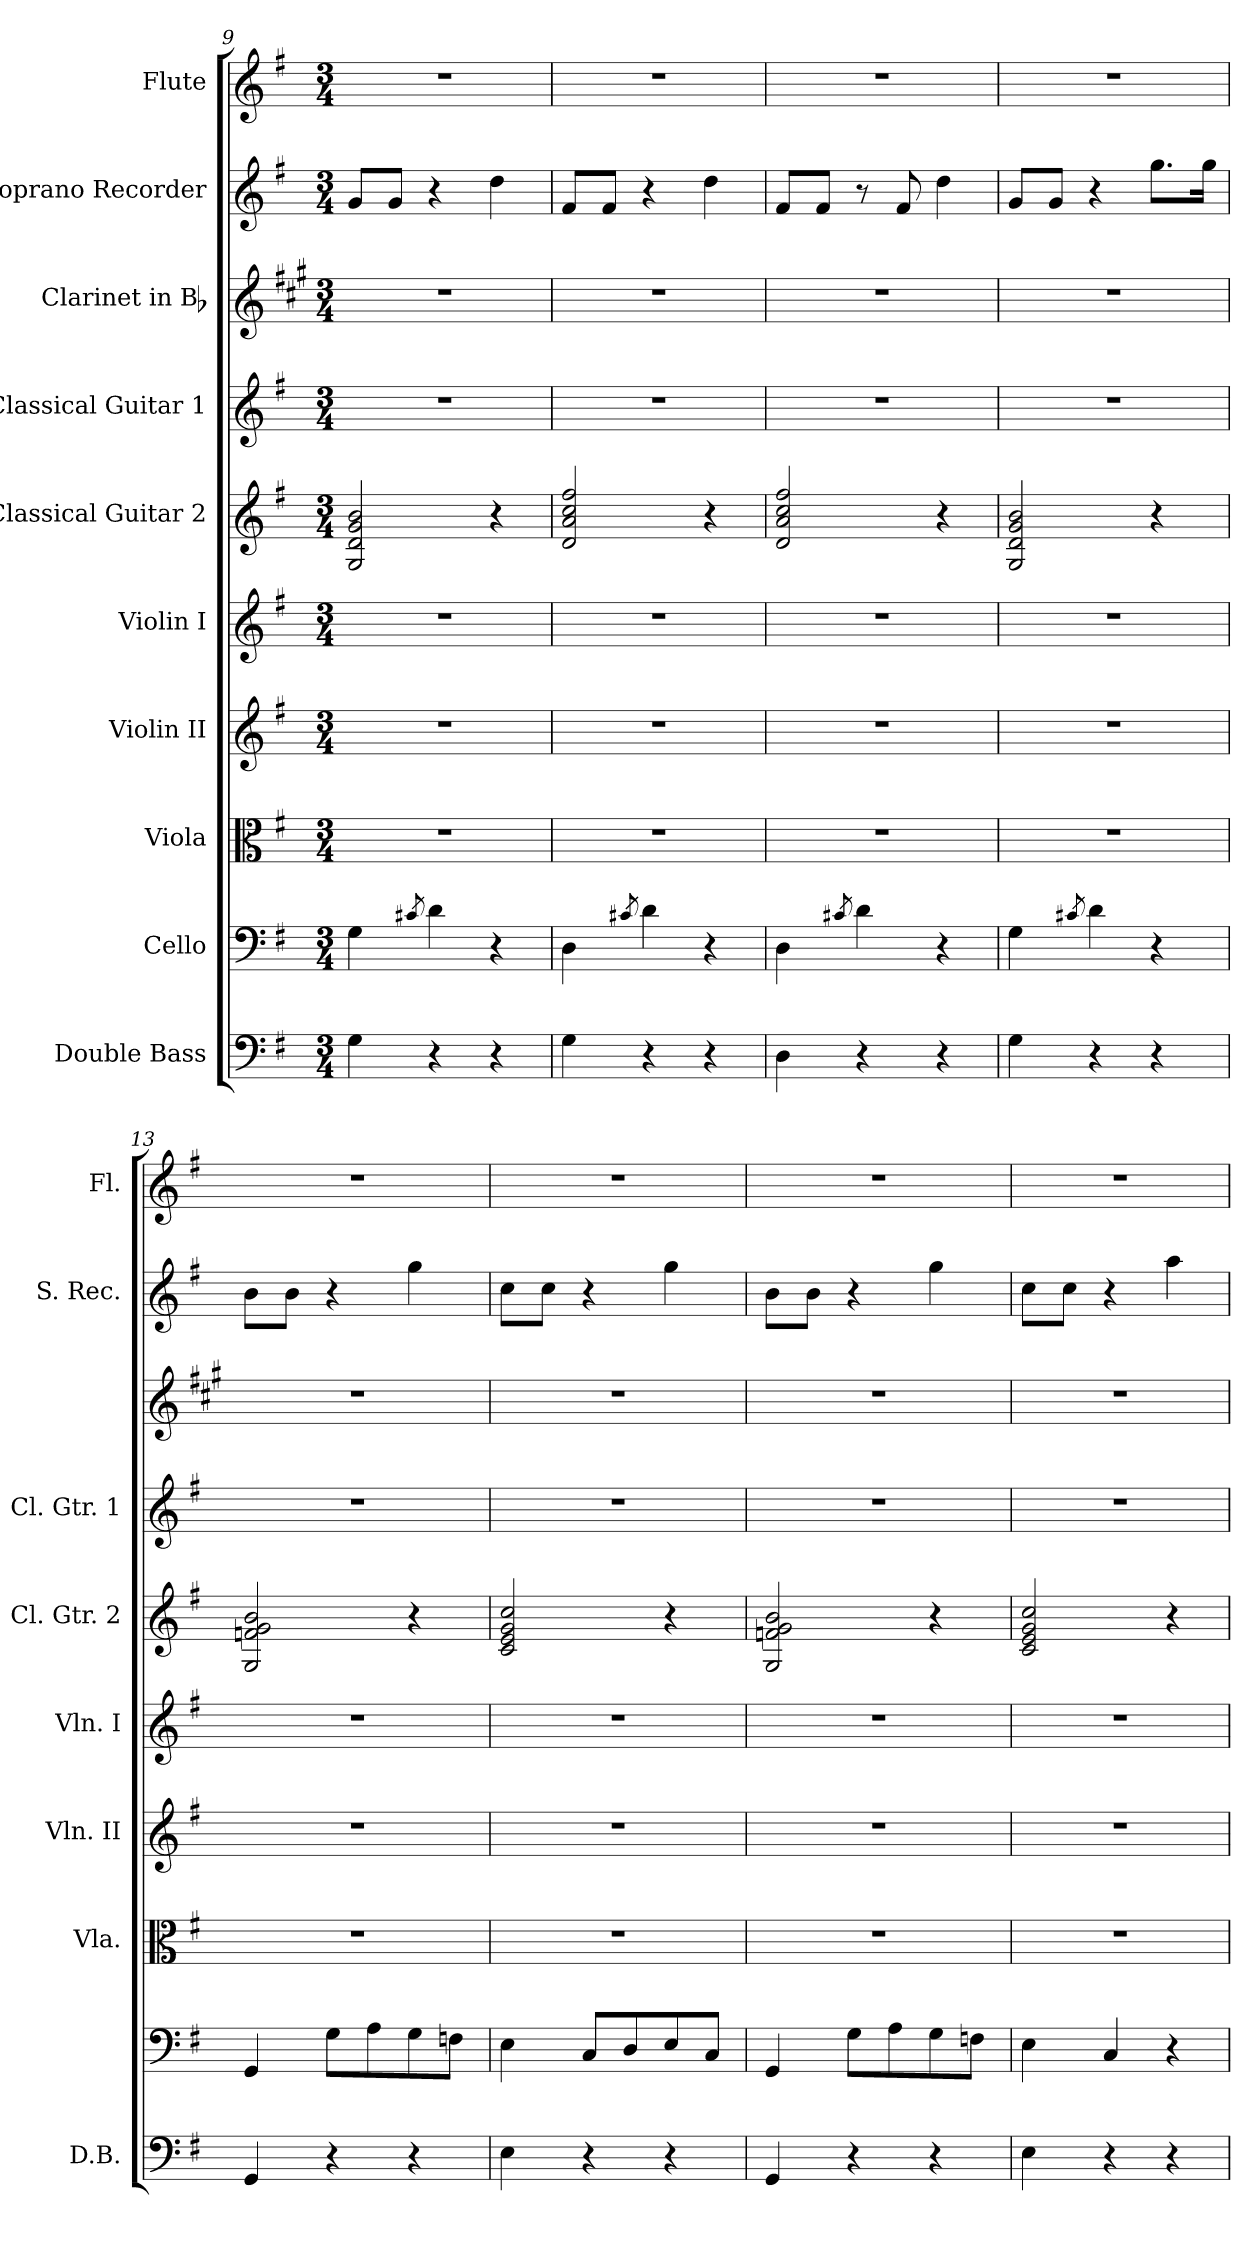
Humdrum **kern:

**kern	**kern	**kern	**kern	**kern	**kern	**kern	**kern	**kern	**kern
*part10	*part9	*part8	*part7	*part6	*part5	*part4	*part3	*part2	*part1
*staff10	*staff9	*staff8	*staff7	*staff6	*staff5	*staff4	*staff3	*staff2	*staff1
*I"Double Bass	*I"Cello	*I"Viola	*I"Violin II	*I"Violin I	*I"Classical Guitar 2	*I"Classical Guitar 1	*I"Clarinet in Bb	*I"Soprano Recorder	*I"Flute
*I'D.B.	*	*I'Vla.	*I'Vln. II	*I'Vln. I	*I'Cl. Gtr. 2	*I'Cl. Gtr. 1	*	*I'S. Rec.	*I'Fl.
*clefF4	*clefF4	*clefC3	*clefG2	*clefG2	*clefG2	*clefG2	*clefG2	*clefG2	*clefG2
*ITrd7c12	*	*	*	*	*ITrd7c12	*ITrd7c12	*ITrd1c2	*ITrd-7c-12	*
*k[f#]	*k[f#]	*k[f#]	*k[f#]	*k[f#]	*k[f#]	*k[f#]	*k[f#]	*k[f#]	*k[f#]
*G:	*G:	*G:	*G:	*G:	*G:	*G:	*G:	*G:	*G:
*M3/4	*M3/4	*M3/4	*M3/4	*M3/4	*M3/4	*M3/4	*M3/4	*M3/4	*M3/4
=9	=9	=9	=9	=9	=9	=9	=9	=9	=9
4GG\	4G\	2.r	2.r	2.r	2GG/ 2D/ 2G/ 2B/	2.r	2.r	8gg/L	2.r
.	.	.	.	.	.	.	.	8gg/J	.
.	8qc#X/	.	.	.	.	.	.	.	.
4r	4d\	.	.	.	.	.	.	4r	.
4r	4r	.	.	.	4r	.	.	4ddd\	.
=10	=10	=10	=10	=10	=10	=10	=10	=10	=10
4GG\	4D\	2.r	2.r	2.r	2D/ 2A/ 2c/ 2f#/	2.r	2.r	8ff#/L	2.r
.	.	.	.	.	.	.	.	8ff#/J	.
.	8qc#X/	.	.	.	.	.	.	.	.
4r	4d\	.	.	.	.	.	.	4r	.
4r	4r	.	.	.	4r	.	.	4ddd\	.
!!LO:PB:g=z
=11	=11	=11	=11	=11	=11	=11	=11	=11	=11
4DD\	4D\	2.r	2.r	2.r	2D/ 2A/ 2c/ 2f#/	2.r	2.r	8ff#/L	2.r
.	.	.	.	.	.	.	.	8ff#/J	.
.	8qc#X/	.	.	.	.	.	.	.	.
4r	4d\	.	.	.	.	.	.	8r	.
.	.	.	.	.	.	.	.	8ff#/	.
4r	4r	.	.	.	4r	.	.	4ddd\	.
=12	=12	=12	=12	=12	=12	=12	=12	=12	=12
4GG\	4G\	2.r	2.r	2.r	2GG/ 2D/ 2G/ 2B/	2.r	2.r	8gg/L	2.r
.	.	.	.	.	.	.	.	8gg/J	.
.	8qc#X/	.	.	.	.	.	.	.	.
4r	4d\	.	.	.	.	.	.	4r	.
4r	4r	.	.	.	4r	.	.	8.ggg\L	.
.	.	.	.	.	.	.	.	16ggg\Jk	.
=13	=13	=13	=13	=13	=13	=13	=13	=13	=13
4GGG/	4GG/	2.r	2.r	2.r	2GG/ 2Fn/ 2G/ 2B/	2.r	2.r	8bb\L	2.r
.	.	.	.	.	.	.	.	8bb\J	.
4r	8G\L	.	.	.	.	.	.	4r	.
.	8A\	.	.	.	.	.	.	.	.
4r	8G\	.	.	.	4r	.	.	4ggg\	.
.	8Fn\J	.	.	.	.	.	.	.	.
=14	=14	=14	=14	=14	=14	=14	=14	=14	=14
4EE\	4E\	2.r	2.r	2.r	2C/ 2E/ 2G/ 2c/	2.r	2.r	8ccc\L	2.r
.	.	.	.	.	.	.	.	8ccc\J	.
4r	8C/L	.	.	.	.	.	.	4r	.
.	8D/	.	.	.	.	.	.	.	.
4r	8E/	.	.	.	4r	.	.	4ggg\	.
.	8C/J	.	.	.	.	.	.	.	.
=15	=15	=15	=15	=15	=15	=15	=15	=15	=15
4GGG/	4GG/	2.r	2.r	2.r	2GG/ 2Fn/ 2G/ 2B/	2.r	2.r	8bb\L	2.r
.	.	.	.	.	.	.	.	8bb\J	.
4r	8G\L	.	.	.	.	.	.	4r	.
.	8A\	.	.	.	.	.	.	.	.
4r	8G\	.	.	.	4r	.	.	4ggg\	.
.	8Fn\J	.	.	.	.	.	.	.	.
!!LO:PB:g=z
=16	=16	=16	=16	=16	=16	=16	=16	=16	=16
4EE\	4E\	2.r	2.r	2.r	2C/ 2E/ 2G/ 2c/	2.r	2.r	8ccc\L	2.r
.	.	.	.	.	.	.	.	8ccc\J	.
4r	4C/	.	.	.	.	.	.	4r	.
4r	4r	.	.	.	4r	.	.	4aaa\	.
=	=	=	=	=	=	=	=	=	=
*-	*-	*-	*-	*-	*-	*-	*-	*-	*-
